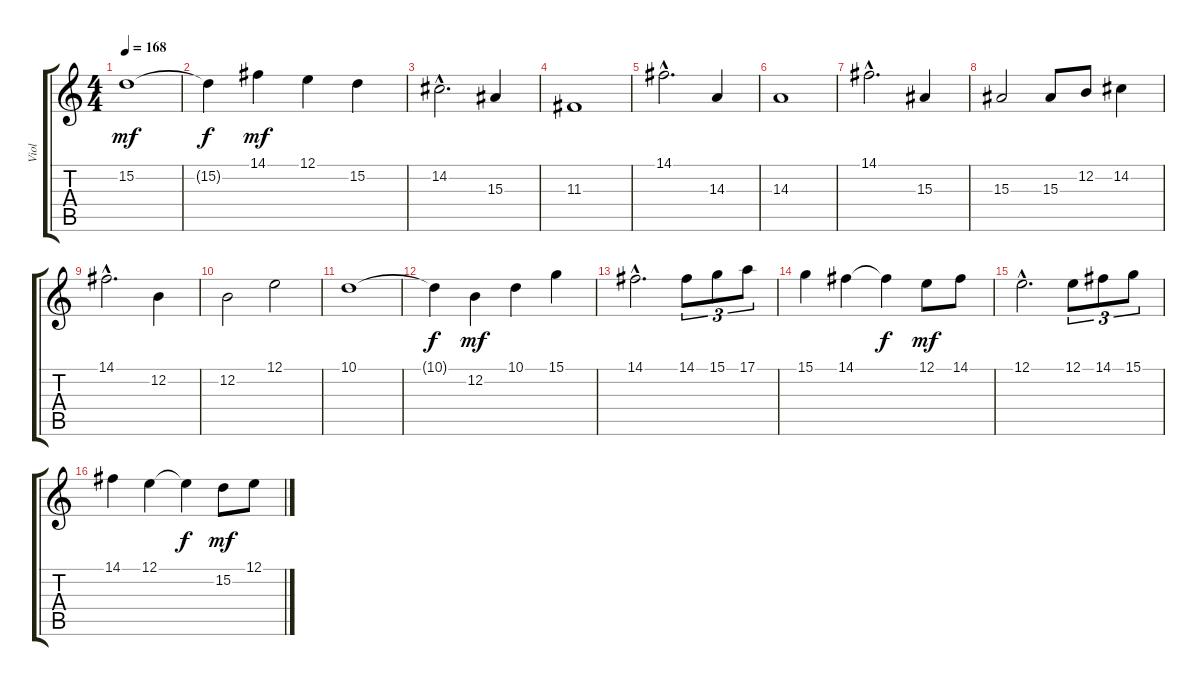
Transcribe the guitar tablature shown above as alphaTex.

\track ("Viol" "Viol") {instrument violin}
\staff {score tabs}
\tuning (E4 B3 G3 D3 A2 E2) {hide}
\ts (4 4)
\tempo 168
\clef g2
\ks c
15.2.1{dy mf} |
15.2{t}.4{dy f} 14.1.4{dy mf} 12.1.4 15.2.4 |
14.2{hac}.2{d} 15.3.4 |
11.3.1 |
\section ("" "")
14.1{hac}.2{d} 14.3.4 |
14.3.1 |
14.1{hac}.2{d} 15.3.4 |
15.3.2 15.3.8 12.2.8 14.2.4 |
14.1{hac}.2{d} 12.2.4 |
12.2.2 12.1.2 |
10.1.1 |
10.1{t}.4{dy f} 12.2.4{dy mf} 10.1.4 15.1.4 |
\section ("" "")
14.1{hac}.2{d} 14.1.8{tu (3 2)} 15.1.8{tu (3 2)} 17.1.8{tu (3 2)} |
15.1.4 14.1.4 14.1{t}.4{dy f} 12.1.8{dy mf} 14.1.8 |
12.1{hac}.2{d} 12.1.8{tu (3 2)} 14.1.8{tu (3 2)} 15.1.8{tu (3 2)} |
14.1.4 12.1.4 12.1{t}.4{dy f} 15.2.8{dy mf} 12.1.8
